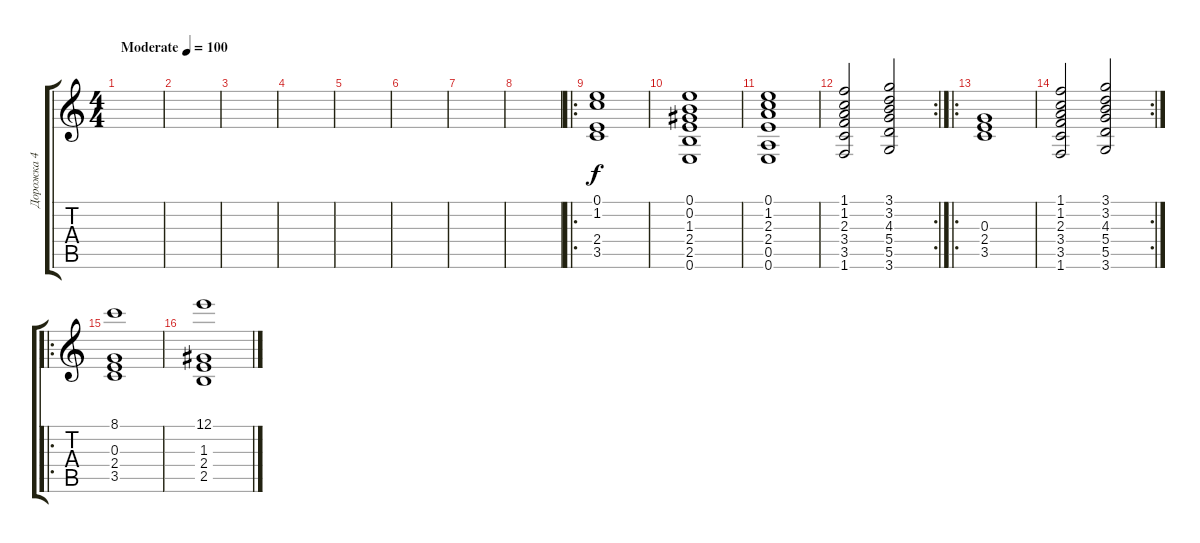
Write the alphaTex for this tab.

\track ("Дорожка 4" "Дорожка 4") {instrument acousticguitarsteel}
\staff {score tabs}
\tuning (E4 B3 G3 D3 A2 E2) {hide}
\ts (4 4)
\tempo (100 "Moderate")
\clef g2
\ks c
|
|
|
|
|
|
|
|
\ro
(0.1 1.2 2.4 3.5).1 |
(0.1 0.2 1.3 2.4 2.5 0.6).1 |
(0.1 1.2 2.3 2.4 0.5 0.6).1 |
\rc 2
(1.1 1.2 2.3 3.4 3.5 1.6).2 (3.1 3.2 4.3 5.4 5.5 3.6).2 |
\ro
(0.3 2.4 3.5).1 |
\rc 2
(1.1 1.2 2.3 3.4 3.5 1.6).2 (3.1 3.2 4.3 5.4 5.5 3.6).2 |
\ro
(8.1 0.3 2.4 3.5).1 |
(12.1 1.3 2.4 2.5).1
